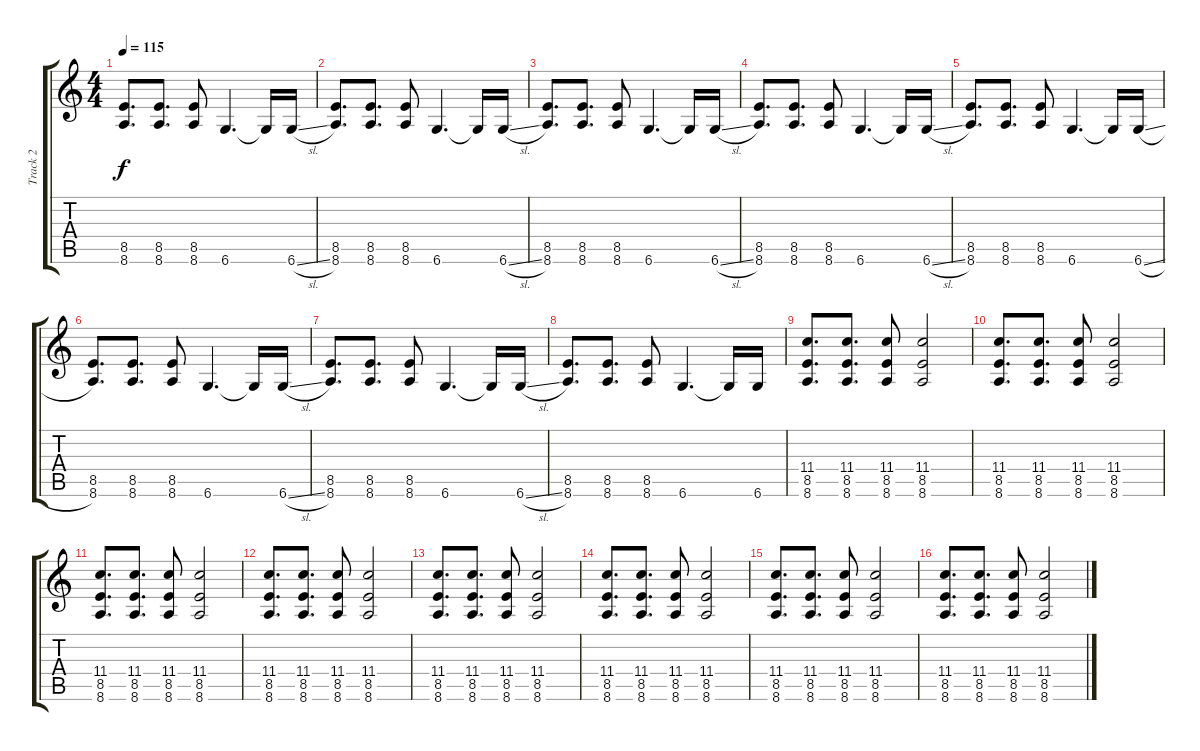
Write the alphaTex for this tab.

\track ("Track 2" "Track 2") {instrument distortionguitar}
\staff {score tabs}
\tuning (Eb4 Bb3 Gb3 Db3 Ab2 Db2) {hide}
\ts (4 4)
\tempo 115
\clef g2
\ks c
(8.5 8.6).8{d dy f volume 13 instrument distortionguitar} (8.5 8.6).8{d} (8.5 8.6).8 6.6.4{d} 6.6{t}.16 6.6{sl}.16 |
(8.5 8.6).8{d volume 13 instrument distortionguitar} (8.5 8.6).8{d} (8.5 8.6).8 6.6.4{d} 6.6{t}.16 6.6{sl}.16 |
(8.5 8.6).8{d volume 13 instrument distortionguitar} (8.5 8.6).8{d} (8.5 8.6).8 6.6.4{d} 6.6{t}.16 6.6{sl}.16 |
(8.5 8.6).8{d volume 13 instrument distortionguitar} (8.5 8.6).8{d} (8.5 8.6).8 6.6.4{d} 6.6{t}.16 6.6{sl}.16 |
(8.5 8.6).8{d volume 13 instrument distortionguitar} (8.5 8.6).8{d} (8.5 8.6).8 6.6.4{d} 6.6{t}.16 6.6{sl}.16 |
(8.5 8.6).8{d volume 13 instrument distortionguitar} (8.5 8.6).8{d} (8.5 8.6).8 6.6.4{d} 6.6{t}.16 6.6{sl}.16 |
(8.5 8.6).8{d volume 13 instrument distortionguitar} (8.5 8.6).8{d} (8.5 8.6).8 6.6.4{d} 6.6{t}.16 6.6{sl}.16 |
(8.5 8.6).8{d volume 13 instrument distortionguitar} (8.5 8.6).8{d} (8.5 8.6).8 6.6.4{d} 6.6{t}.16 6.6.16 |
(11.4 8.5 8.6).8{d} (11.4 8.5 8.6).8{d} (11.4 8.5 8.6).8 (11.4 8.5 8.6).2 |
(11.4 8.5 8.6).8{d} (11.4 8.5 8.6).8{d} (11.4 8.5 8.6).8 (11.4 8.5 8.6).2 |
(11.4 8.5 8.6).8{d} (11.4 8.5 8.6).8{d} (11.4 8.5 8.6).8 (11.4 8.5 8.6).2 |
(11.4 8.5 8.6).8{d} (11.4 8.5 8.6).8{d} (11.4 8.5 8.6).8 (11.4 8.5 8.6).2 |
(11.4 8.5 8.6).8{d} (11.4 8.5 8.6).8{d} (11.4 8.5 8.6).8 (11.4 8.5 8.6).2 |
(11.4 8.5 8.6).8{d} (11.4 8.5 8.6).8{d} (11.4 8.5 8.6).8 (11.4 8.5 8.6).2 |
(11.4 8.5 8.6).8{d} (11.4 8.5 8.6).8{d} (11.4 8.5 8.6).8 (11.4 8.5 8.6).2 |
(11.4 8.5 8.6).8{d} (11.4 8.5 8.6).8{d} (11.4 8.5 8.6).8 (11.4 8.5 8.6).2
